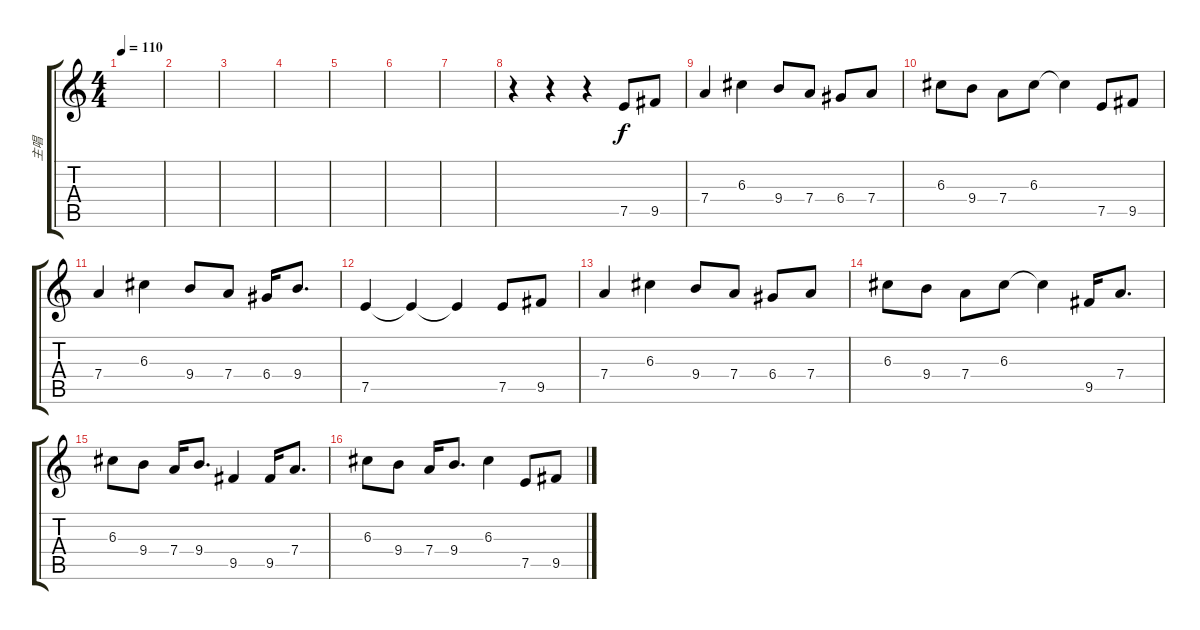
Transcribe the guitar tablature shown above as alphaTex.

\track ("主唱" "主唱") {instrument acousticguitarnylon}
\staff {score tabs}
\tuning (E4 B3 G3 D3 A2 E2) {hide}
\ts (4 4)
\tempo 110
\clef g2
\ks c
|
|
|
|
|
|
|
r.4 r.4 r.4 7.5.8 9.5.8{txt ""} |
7.4.4 6.3.4 9.4.8 7.4.8 6.4.8 7.4.8 |
6.3.8 9.4.8 7.4.8 6.3.8 6.3{t}.4 7.5.8 9.5.8 |
7.4.4 6.3.4 9.4.8 7.4.8 6.4.16 9.4.8{d} |
7.5.4 7.5{t}.4 7.5{t}.4 7.5.8 9.5.8 |
7.4.4 6.3.4 9.4.8 7.4.8 6.4.8 7.4.8 |
6.3.8 9.4.8 7.4.8 6.3.8 6.3{t}.4 9.5.16 7.4.8{d} |
6.3.8 9.4.8 7.4.16 9.4.8{d} 9.5.4 9.5.16 7.4.8{d} |
6.3.8 9.4.8 7.4.16 9.4.8{d} 6.3.4 7.5.8 9.5.8
